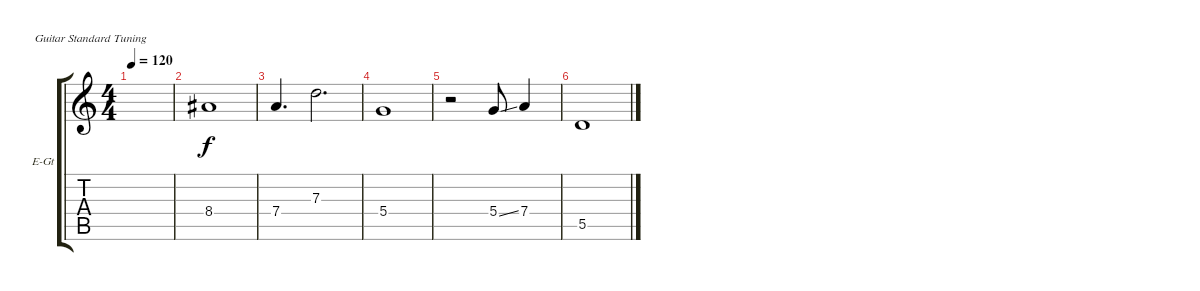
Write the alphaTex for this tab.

\defaultSystemsLayout 4
\bracketExtendMode groupsimilarinstruments
\firstSystemTrackNameOrientation horizontal
\otherSystemsTrackNameOrientation horizontal
\track ("Electric Guitar" "E-Gt") {instrument overdrivenguitar}
\staff {score tabs}
\tuning (E4 B3 G3 D3 A2 E2)
\ts (4 4)
\tempo 120
\clef g2
\ks c
|
8.4.1 |
7.4.4{d} 7.3.2{d} |
5.4.1 |
r.2 5.4{ss}.8 7.4.4 |
5.5.1
